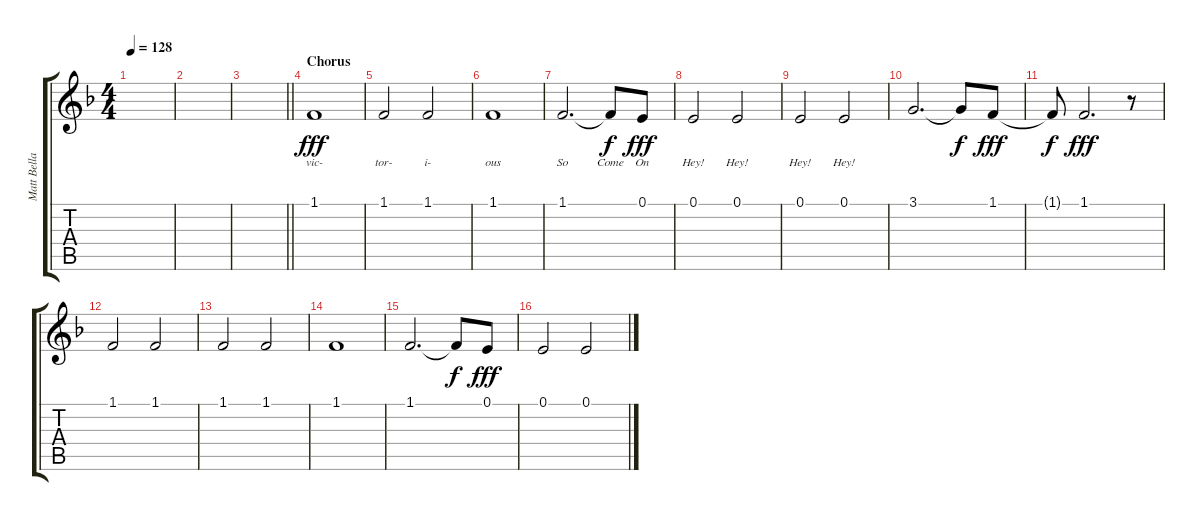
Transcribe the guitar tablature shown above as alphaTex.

\track ("Matt Bellamy Vocals" "Matt Bella") {instrument clarinet}
\staff {score tabs}
\tuning (E4 B3 G3 D3 A2 E2) {hide}
\ts (4 4)
\tempo 128
\clef g2
\ks dminor
|
|
\barLineRight lightlight
|
\section ("" "Chorus")
1.1.1{lyrics (0 "vic-") lyrics (1 "") lyrics (2 "") lyrics (3 "") lyrics (4 "") dy fff} |
1.1.2{lyrics (0 "tor-") lyrics (1 "") lyrics (2 "") lyrics (3 "") lyrics (4 "")} 1.1.2{lyrics (0 "i-") lyrics (1 "") lyrics (2 "") lyrics (3 "") lyrics (4 "")} |
1.1.1{lyrics (0 "ous") lyrics (1 "") lyrics (2 "") lyrics (3 "") lyrics (4 "")} |
1.1.2{d lyrics (0 "So") lyrics (1 "") lyrics (2 "") lyrics (3 "") lyrics (4 "")} 1.1{t}.8{lyrics (0 "Come") lyrics (1 "") lyrics (2 "") lyrics (3 "") lyrics (4 "") dy f} 0.1.8{lyrics (0 "On") lyrics (1 "") lyrics (2 "") lyrics (3 "") lyrics (4 "") dy fff} |
0.1.2{lyrics (0 "Hey!") lyrics (1 "") lyrics (2 "") lyrics (3 "") lyrics (4 "")} 0.1.2{lyrics (0 "Hey!") lyrics (1 "") lyrics (2 "") lyrics (3 "") lyrics (4 "")} |
0.1.2{lyrics (0 "Hey!") lyrics (1 "") lyrics (2 "") lyrics (3 "") lyrics (4 "")} 0.1.2{lyrics (0 "Hey!") lyrics (1 "") lyrics (2 "") lyrics (3 "") lyrics (4 "")} |
3.1.2{d} 3.1{t}.8{dy f} 1.1.8{dy fff} |
1.1{t}.8{dy f} 1.1.2{d dy fff} r.8 |
1.1.2 1.1.2 |
1.1.2 1.1.2 |
1.1.1 |
1.1.2{d} 1.1{t}.8{dy f} 0.1.8{dy fff} |
0.1.2 0.1.2
